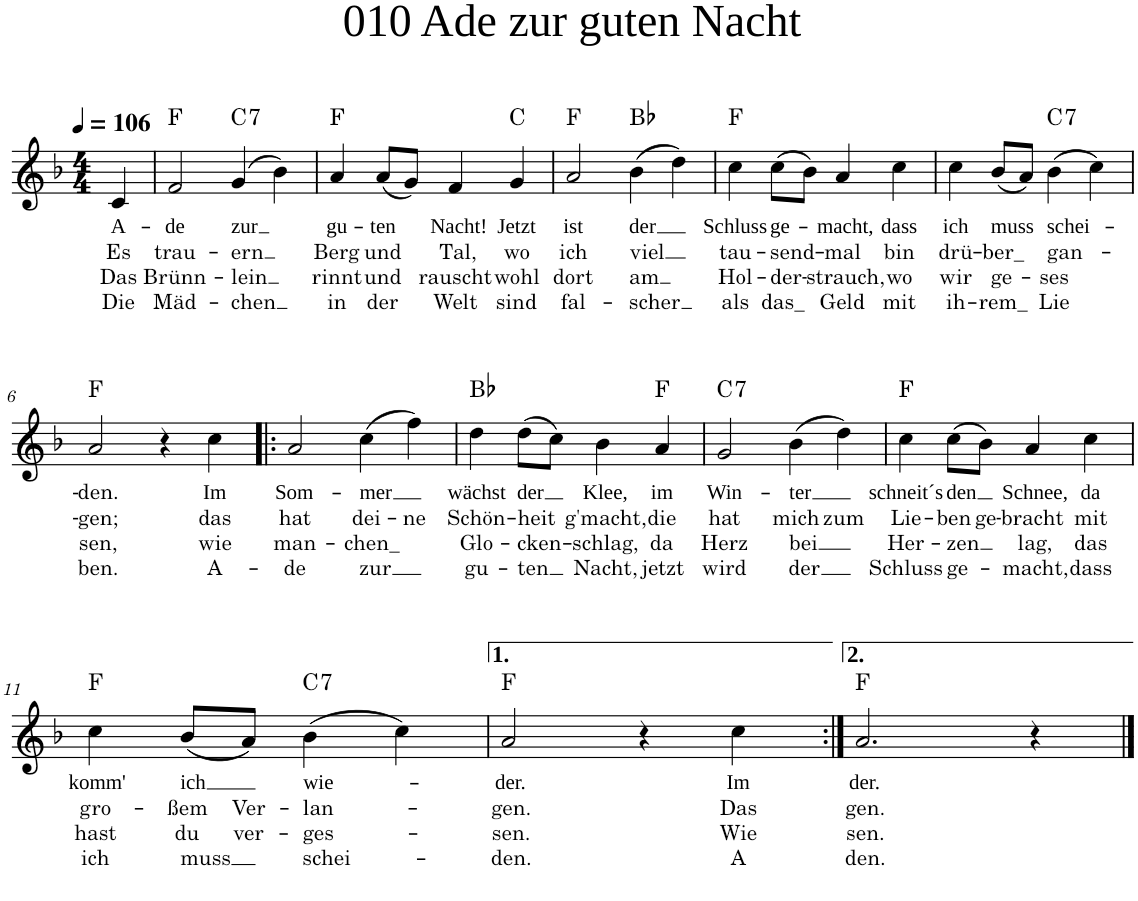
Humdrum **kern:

**kern	**text	**text	**text	**text	**harte
*part1	*part1	*part1	*part1	*part1	*part1
*staff1	*staff1	*staff1	*staff1	*staff1	*
*I"Stimme	*	*	*	*	*
*clefG2	*	*	*	*	*
*k[b-]	*	*	*	*	*
*M4/4	*	*	*	*	*
*MM106	*	*	*	*	*
=	=	=	=	=	=
!	!LO:LY:b	!LO:LY:b	!LO:LY:b	!LO:LY:b	!
4c/	A-	Es	Das	Die	.
=1	=1	=1	=1	=1	=1
!	!LO:LY:b	!LO:LY:b	!LO:LY:b	!LO:LY:b	!
2f/	-de	trau-	Brünn-	Mäd-	F:maj
!	!LO:LY:b	!LO:LY:b	!LO:LY:b	!LO:LY:b	!LO:H:kt=7
(4g/	zur	-ern	-lein	-chen	C:7
4b-\)	.	.	.	.	.
=2	=2	=2	=2	=2	=2
!	!LO:LY:b	!LO:LY:b	!LO:LY:b	!LO:LY:b	!
4a/	gu-	Berg	rinnt	in	F:maj
!	!LO:LY:b	!LO:LY:b	!LO:LY:b	!LO:LY:b	!
(8a/L	-ten	und	und	der	.
8g/J)	.	.	.	.	.
!	!LO:LY:b	!LO:LY:b	!LO:LY:b	!LO:LY:b	!
4f/	Nacht!	Tal,	rauscht	Welt	.
!	!LO:LY:b	!LO:LY:b	!LO:LY:b	!LO:LY:b	!
4g/	Jetzt	wo	wohl	sind	C:maj
=3	=3	=3	=3	=3	=3
!	!LO:LY:b	!LO:LY:b	!LO:LY:b	!LO:LY:b	!
2a/	ist	ich	dort	fal-	F:maj
!	!LO:LY:b	!LO:LY:b	!LO:LY:b	!LO:LY:b	!
(4b-\	der	viel	am	-scher	Bb:maj
4dd\)	.	.	.	.	.
=4	=4	=4	=4	=4	=4
!	!LO:LY:b	!LO:LY:b	!LO:LY:b	!LO:LY:b	!
4cc\	Schluss	tau-	Hol-	als	F:maj
!	!LO:LY:b	!LO:LY:b	!LO:LY:b	!LO:LY:b	!
(8cc\L	-ge-	-send-	-der-	das_	.
8b-\J)	.	.	.	.	.
!	!LO:LY:b	!LO:LY:b	!LO:LY:b	!LO:LY:b	!
4a/	-macht,	-mal	-strauch,	Geld	.
!	!LO:LY:b	!LO:LY:b	!LO:LY:b	!LO:LY:b	!
4cc\	dass	bin	wo	mit	.
=5	=5	=5	=5	=5	=5
!	!LO:LY:b	!LO:LY:b	!LO:LY:b	!LO:LY:b	!
4cc\	ich	drü-	wir	ih-	.
!	!LO:LY:b	!LO:LY:b	!LO:LY:b	!LO:LY:b	!
(8b-/L	muss	-ber_	ge-	-rem_	.
8a/J)	.	.	.	.	.
!	!LO:LY:b	!LO:LY:b	!LO:LY:b	!LO:LY:b	!LO:H:kt=7
(4b-\	schei-	gan-	-ses	Lie	C:7
4cc\)	.	.	.	.	.
!!LO:LB:g=z
=6	=6	=6	=6	=6	=6
!	!LO:LY:b	!LO:LY:b	!LO:LY:b	!LO:LY:b	!
2a/	den.	-gen;	sen,	ben.	F:maj
4r	.	.	.	.	.
!	!LO:LY:b	!LO:LY:b	!LO:LY:b	!LO:LY:b	!
4cc\	Im	das	wie	A-	.
=7!|:	=7!|:	=7!|:	=7!|:	=7!|:	=7!|:
!	!LO:LY:b	!LO:LY:b	!LO:LY:b	!LO:LY:b	!
2a/	Som-	hat	man-	-de	.
!	!LO:LY:b	!LO:LY:b	!LO:LY:b	!LO:LY:b	!
(4cc\	-mer	dei-	-chen_	zur	.
!	!	!LO:LY:b	!	!	!
4ff\)	.	-ne	.	.	.
=8	=8	=8	=8	=8	=8
!	!LO:LY:b	!LO:LY:b	!LO:LY:b	!LO:LY:b	!
4dd\	wächst	Schön-	Glo-	gu-	Bb:maj
!	!LO:LY:b	!LO:LY:b	!LO:LY:b	!LO:LY:b	!
(8dd\L	der	-heit	-cken-	-ten	.
8cc\J)	.	.	.	.	.
!	!LO:LY:b	!LO:LY:b	!LO:LY:b	!LO:LY:b	!
4b-\	Klee,	g'macht,	-schlag,	Nacht,	.
!	!LO:LY:b	!LO:LY:b	!LO:LY:b	!LO:LY:b	!
4a/	im	die	da	jetzt	F:maj
=9	=9	=9	=9	=9	=9
!	!LO:LY:b	!LO:LY:b	!LO:LY:b	!LO:LY:b	!LO:H:kt=7
2g/	Win-	hat	Herz	wird	C:7
!	!LO:LY:b	!LO:LY:b	!LO:LY:b	!LO:LY:b	!
(4b-\	-ter	mich	bei	der	.
!	!	!LO:LY:b	!	!	!
4dd\)	.	zum	.	.	.
=10	=10	=10	=10	=10	=10
!	!LO:LY:b	!LO:LY:b	!LO:LY:b	!LO:LY:b	!
4cc\	schneit´s	Lie-	Her-	Schluss	F:maj
!	!LO:LY:b	!LO:LY:b	!LO:LY:b	!LO:LY:b	!
(8cc\L	den	-ben	-zen	ge-	.
!	!	!LO:LY:b	!	!	!
8b-\J)	.	ge-	.	.	.
!	!LO:LY:b	!LO:LY:b	!LO:LY:b	!LO:LY:b	!
4a/	Schnee,	-bracht	lag,	-macht,	.
!	!LO:LY:b	!LO:LY:b	!LO:LY:b	!LO:LY:b	!
4cc\	da	mit	das	dass	.
!!LO:LB:g=z
=11	=11	=11	=11	=11	=11
!	!LO:LY:b	!LO:LY:b	!LO:LY:b	!LO:LY:b	!
4cc\	komm'	gro-	hast	ich	F:maj
!	!LO:LY:b	!LO:LY:b	!LO:LY:b	!LO:LY:b	!
(8b-/L	ich	-ßem	du	muss	.
!	!	!LO:LY:b	!LO:LY:b	!	!
8a/J)	.	Ver-	ver-	.	.
!	!LO:LY:b	!LO:LY:b	!LO:LY:b	!LO:LY:b	!LO:H:kt=7
(4b-\	-wie-	-lan-	-ges-	schei-	C:7
4cc\)	.	.	.	.	.
=12	=12	=12	=12	=12	=12
!	!LO:LY:b	!LO:LY:b	!LO:LY:b	!LO:LY:b	!
2a/	-der.	-gen.	-sen.	-den.	F:maj
4r	.	.	.	.	.
!	!LO:LY:b	!LO:LY:b	!LO:LY:b	!LO:LY:b	!
4cc\	Im	Das	Wie	A	.
=13:|!	=13:|!	=13:|!	=13:|!	=13:|!	=13:|!
!	!LO:LY:b	!LO:LY:b	!LO:LY:b	!LO:LY:b	!
2.a/	der.	gen.	sen.	den.	F:maj
4r	.	.	.	.	.
==	==	==	==	==	==
*-	*-	*-	*-	*-	*-
